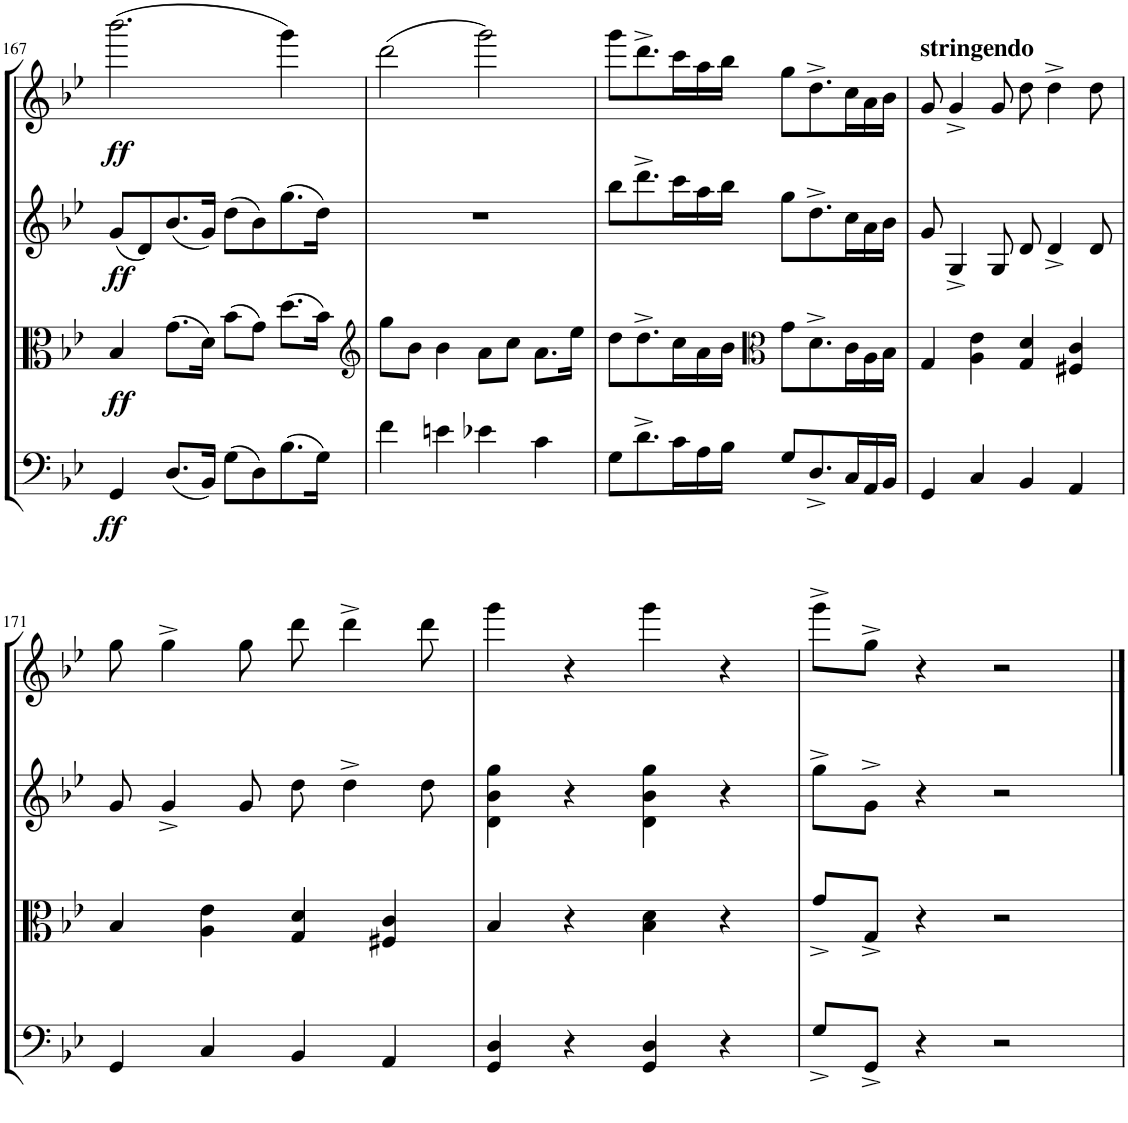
**kern	**dynam	**kern	**dynam	**kern	**dynam	**kern	**dynam
*part4	*part4	*part3	*part3	*part2	*part2	*part1	*part1
*staff4	*staff4	*staff3	*staff3	*staff2	*staff2	*staff1	*staff1
*I"Violoncello	*	*I"Viola	*	*I"Violin II	*	*I"Violin I	*
*I'Vc	*	*I'Vla	*	*I'Vln	*	*I'Vln	*
!!LO:PB:g=z
*clefF4	*	*clefC3	*	*clefG2	*	*clefG2	*
*k[b-e-]	*	*k[b-e-]	*	*k[b-e-]	*	*k[b-e-]	*
*M4/4	*	*M4/4	*	*M4/4	*	*M4/4	*
=167	=167	=167	=167	=167	=167	=167	=167
!	!LO:DY:b	!	!LO:DY:b	!	!LO:DY:b	!	!LO:DY:b
4GG/	ff	4B-/	ff	(8g/L	ff	(2.bbb-\	ff
.	.	.	.	8d/)	.	.	.
(8.D/L	.	(8.g\L	.	(8.b-/	.	.	.
16BB-/Jk)	.	16d\Jk)	.	16g/Jk)	.	.	.
(8G\L	.	(8b-\L	.	(8dd\L	.	.	.
8D\)	.	8g\J)	.	8b-\)	.	.	.
(8.B-\	.	(8.dd\L	.	(8.gg\	.	4ggg\)	.
16G\Jk)	.	16b-\Jk)	.	16dd\Jk)	.	.	.
=168	=168	=168	=168	=168	=168	=168	=168
*	*	*clefG2	*	*	*	*	*
4f\	.	8gg\L	.	1r	.	(2ddd\	.
.	.	8b-\J	.	.	.	.	.
4en\	.	4b-\	.	.	.	.	.
4e-X\	.	8a\L	.	.	.	2ggg\)	.
.	.	8cc\J	.	.	.	.	.
4c\	.	8.a\L	.	.	.	.	.
.	.	16ee-\Jk	.	.	.	.	.
=169	=169	=169	=169	=169	=169	=169	=169
8G\L	.	8dd\L	.	8bb-\L	.	8ggg\L	.
8.d^\	.	8.dd^\	.	8.ddd^\	.	8.ddd^\	.
16c\L	.	16cc\L	.	16ccc\L	.	16ccc\L	.
16A\	.	16a\	.	16aa\	.	16aa\	.
16B-\JJ	.	16b-\JJ	.	16bb-\JJ	.	16bb-\JJ	.
*	*	*clefC3	*	*	*	*	*
8G/L	.	8g\L	.	8gg\L	.	8gg\L	.
8.D^/	.	8.d^\	.	8.dd^\	.	8.dd^\	.
16C/L	.	16c\L	.	16cc\L	.	16cc\L	.
16AA/	.	16A\	.	16a\	.	16a\	.
16BB-/JJ	.	16B-\JJ	.	16b-\JJ	.	16b-\JJ	.
=170	=170	=170	=170	=170	=170	=170	=170
!	!	!	!	!	!	!LO:TX:a:B:t=stringendo	!
4GG/	.	4G/	.	8g/	.	8g/	.
.	.	.	.	4G^/	.	4g^/	.
4C/	.	4A\ 4e-\	.	.	.	.	.
.	.	.	.	8G/	.	8g/	.
4BB-/	.	4G/ 4d/	.	8d/	.	8dd\	.
.	.	.	.	4d^/	.	4dd^\	.
4AA/	.	4F#X/ 4c/	.	.	.	.	.
.	.	.	.	8d/	.	8dd\	.
!!LO:LB:g=z
=171	=171	=171	=171	=171	=171	=171	=171
4GG/	.	4B-/	.	8g/	.	8gg\	.
.	.	.	.	4g^/	.	4gg^\	.
4C/	.	4A\ 4e-\	.	.	.	.	.
.	.	.	.	8g/	.	8gg\	.
4BB-/	.	4G/ 4d/	.	8dd\	.	8ddd\	.
.	.	.	.	4dd^\	.	4ddd^\	.
4AA/	.	4F#X/ 4c/	.	.	.	.	.
.	.	.	.	8dd\	.	8ddd\	.
=172	=172	=172	=172	=172	=172	=172	=172
4GG/ 4D/	.	4B-/	.	4d\ 4b-\ 4gg\	.	4ggg\	.
4r	.	4r	.	4r	.	4r	.
4GG/ 4D/	.	4B-\ 4d\	.	4d\ 4b-\ 4gg\	.	4ggg\	.
4r	.	4r	.	4r	.	4r	.
=173	=173	=173	=173	=173	=173	=173	=173
8G^/L	.	8g^/L	.	8gg^\L	.	8ggg^\L	.
8GG^/J	.	8G^/J	.	8g^\J	.	8gg^\J	.
4r	.	4r	.	4r	.	4r	.
2r	.	2r	.	2r	.	2r	.
==	==	==	==	==	==	==	==
*-	*-	*-	*-	*-	*-	*-	*-
